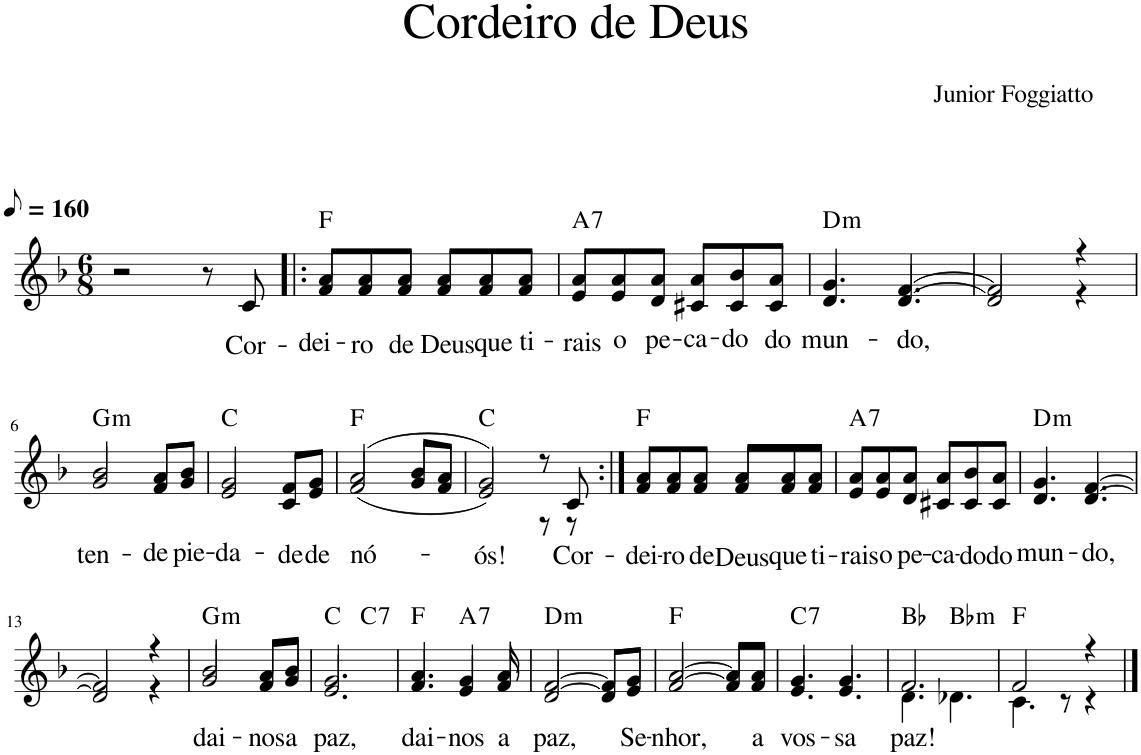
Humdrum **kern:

**kern	**text	**harte
*part1	*part1	*part1
*staff1	*staff1	*
*I"Voz	*	*
*I'Vo.	*	*
*clefG2	*	*
*k[b-]	*	*
*M6/8	*	*
*MM80	*	*
=1	=1	=1
2r	.	.
8r	.	.
!	!LO:LY:b	!
8c/	Cor-	.
=2!|:	=2!|:	=2!|:
!	!LO:LY:b	!
*^	*	*
8a/L	8f/L	-dei-	F:maj
!	!	!LO:LY:b	!
8a/	8f/	-ro	.
!	!	!LO:LY:b	!
8a/J	8f/J	de	.
!	!	!LO:LY:b	!
8a/L	8f/L	Deus	.
!	!	!LO:LY:b	!
8a/	8f/	que	.
!	!	!LO:LY:b	!
8a/J	8f/J	ti-	.
=3	=3	=3	=3
!	!	!LO:LY:b	!LO:H:kt=7
8a/L	8e/L	-rais	A:7
!	!	!LO:LY:b	!
8a/	8e/	o	.
!	!	!LO:LY:b	!
8a/J	8d/J	pe-	.
!	!	!LO:LY:b	!
8a/L	8c#X/L	-ca-	.
!	!	!LO:LY:b	!
8b-/	8c#/	-do	.
!	!	!LO:LY:b	!
8a/J	8c#/J	do	.
=4	=4	=4	=4
!	!	!LO:LY:b	!LO:H:kt=m
4.g/	4.d/	mun-	D:min
!	!	!LO:LY:b	!
[4.f/	[4.d/	-do,	.
=5	=5	=5	=5
2f/]	2d/]	.	.
4r	4r	.	.
!!LO:LB:g=z	!!
=6	=6	=6	=6
!	!	!LO:LY:b	!LO:H:kt=m
2b-/	2g/	ten-	G:min
!	!	!LO:LY:b	!
8a/L	8f/L	-de	.
!	!	!LO:LY:b	!
8b-/J	8g/J	pie-	.
=7	=7	=7	=7
!	!	!LO:LY:b	!
2g/	2e/	-da-	C:maj
!	!	!LO:LY:b	!
8f/L	8c/L	-de	.
!	!	!LO:LY:b	!
8g/J	8e/J	de	.
=8	=8	=8	=8
!	!	!LO:LY:b	!
(2a/	(2f/	nó-	F:maj
8b-/L	8g/L	.	.
8a/J	8f/J	.	.
=9	=9	=9	=9
!	!	!LO:LY:b	!
2g/)	2e/)	-ós!	C:maj
8r	8r	.	.
!	!	!LO:LY:b	!
8c/	8r	Cor-	.
=10:|!	=10:|!	=10:|!	=10:|!
!	!	!LO:LY:b	!
8a/L	8f/L	-dei-	F:maj
!	!	!LO:LY:b	!
8a/	8f/	-ro	.
!	!	!LO:LY:b	!
8a/J	8f/J	de	.
!	!	!LO:LY:b	!
8a/L	8f/L	Deus	.
!	!	!LO:LY:b	!
8a/	8f/	que	.
!	!	!LO:LY:b	!
8a/J	8f/J	ti-	.
=11	=11	=11	=11
!	!	!LO:LY:b	!LO:H:kt=7
8a/L	8e/L	-rais	A:7
!	!	!LO:LY:b	!
8a/	8e/	o	.
!	!	!LO:LY:b	!
8a/J	8d/J	pe-	.
!	!	!LO:LY:b	!
8a/L	8c#X/L	-ca-	.
!	!	!LO:LY:b	!
8b-/	8c#/	-do	.
!	!	!LO:LY:b	!
8a/J	8c#/J	do	.
=12	=12	=12	=12
!	!	!LO:LY:b	!LO:H:kt=m
4.g/	4.d/	mun-	D:min
!	!	!LO:LY:b	!
[4.f/	[4.d/	-do,	.
!!LO:LB:g=z	!!
=13	=13	=13	=13
2f/]	2d/]	.	.
4r	4r	.	.
=14	=14	=14	=14
!	!	!LO:LY:b	!LO:H:kt=m
2b-/	2g/	dai-	G:min
!	!	!LO:LY:b	!
8a/L	8f/L	-nos	.
!	!	!LO:LY:b	!
8b-/J	8g/J	a	.
=15	=15	=15	=15
!	!	!LO:LY:b	!
*	*^	*	*
2.g/	2.e/	4.ryy	paz,	C:maj
!	!	!	!	!LO:H:kt=7
.	.	4.ryy	.	C:7
=16	=16	=16	=16	=16
!	!	!	!LO:LY:b	!
*	*v	*v	*	*
4.a/	4.f/	dai-	F:maj
!	!	!LO:LY:b	!LO:H:kt=7
4g/	4e/	-nos	A:7
!	!	!LO:LY:b	!
8a/	8f/	a	.
=17	=17	=17	=17
!	!	!LO:LY:b	!LO:H:kt=m
[2f/	[2d/	paz,	D:min
8f/L]	8d/L]	.	.
!	!	!LO:LY:b	!
8g/J	8e/J	Se-	.
=18	=18	=18	=18
!	!	!LO:LY:b	!
[2a/	[2f/	-nhor,	F:maj
8a/L]	8f/L]	.	.
!	!	!LO:LY:b	!
8a/J	8f/J	a	.
=19	=19	=19	=19
!	!	!LO:LY:b	!LO:H:kt=7
4.g/	4.e/	vos-	C:7
!	!	!LO:LY:b	!
4.g/	4.e/	-sa	.
=20	=20	=20	=20
!	!	!LO:LY:b	!
2.f/	4.d\	paz!	Bb:maj
!	!	!	!LO:H:kt=m
.	4.d-X\	.	Bb:min
=21	=21	=21	=21
2f/	4.c\	.	F:maj
.	8r	.	.
4r	4r	.	.
*v	*v	*	*
==	==	==
*-	*-	*-
